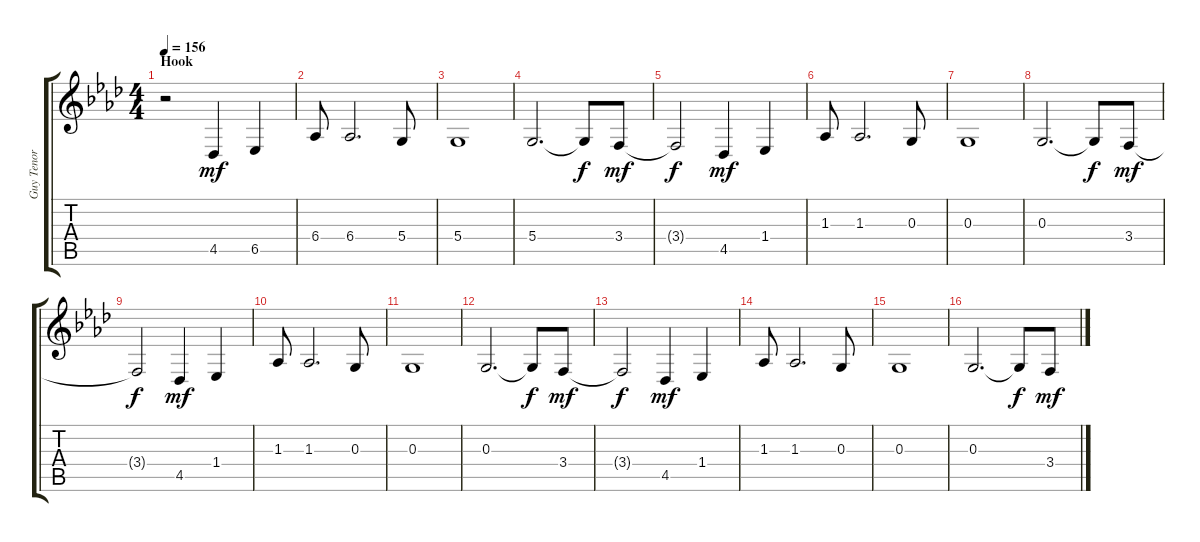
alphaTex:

\track ("Guy Tenor" "Guy Tenor") {instrument choiraahs}
\staff {score tabs}
\tuning (E4 B3 G3 D3 A2 E2) {hide}
\ts (4 4)
\section ("" "Hook")
\tempo 156
\clef g2
\ks fminor
r.2{dy mf} 4.5.4 6.5.4 |
6.4.8 6.4.2{d} 5.4.8 |
5.4.1 |
5.4.2{d} 5.4{t}.8{dy f} 3.4.8{dy mf} |
3.4{t}.2{dy f} 4.5.4{dy mf} 1.4.4 |
1.3.8 1.3.2{d} 0.3.8 |
0.3.1 |
0.3.2{d} 0.3{t}.8{dy f} 3.4.8{dy mf} |
3.4{t}.2{dy f} 4.5.4{dy mf} 1.4.4 |
1.3.8 1.3.2{d} 0.3.8 |
0.3.1 |
0.3.2{d} 0.3{t}.8{dy f} 3.4.8{dy mf} |
3.4{t}.2{dy f} 4.5.4{dy mf} 1.4.4 |
1.3.8 1.3.2{d} 0.3.8 |
0.3.1 |
0.3.2{d} 0.3{t}.8{dy f} 3.4.8{dy mf}
